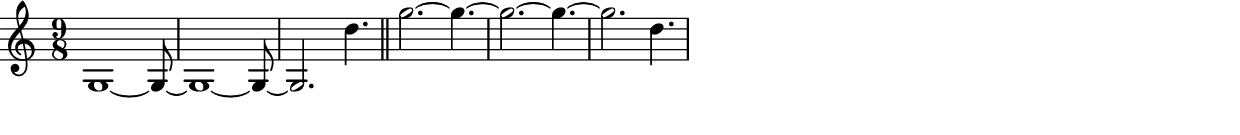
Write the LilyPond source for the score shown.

%% Generated by lilypond-book.py
%% Options: [exampleindent=10.16\mm,indent=0\mm,line-width=160\mm,quote]
\include "lilypond-book-preamble.ly"


% ****************************************************************
% Start cut-&-pastable-section
% ****************************************************************



\paper {
  indent = 0\mm
  line-width = 160\mm
  % offset the left padding, also add 1mm as lilypond creates cropped
  % images with a little space on the right
  line-width = #(- line-width (* mm  3.000000) (* mm 1))
  line-width = 160\mm - 2.0 * 10.16\mm
  % offset the left padding, also add 1mm as lilypond creates cropped
  % images with a little space on the right
  line-width = #(- line-width (* mm  3.000000) (* mm 1))
}

\layout {
  
}





% ****************************************************************
% ly snippet:
% ****************************************************************
\sourcefileline 1815
\new Voice \with {
  \remove "Note_heads_engraver"
  \consists "Completion_heads_engraver"
} \relative {
  \time 9/8 g\breve. d''4. \bar "||"
  \set completionUnit = #(ly:make-moment 3 8)
  g\breve. d4.
}



% ****************************************************************
% end ly snippet
% ****************************************************************
